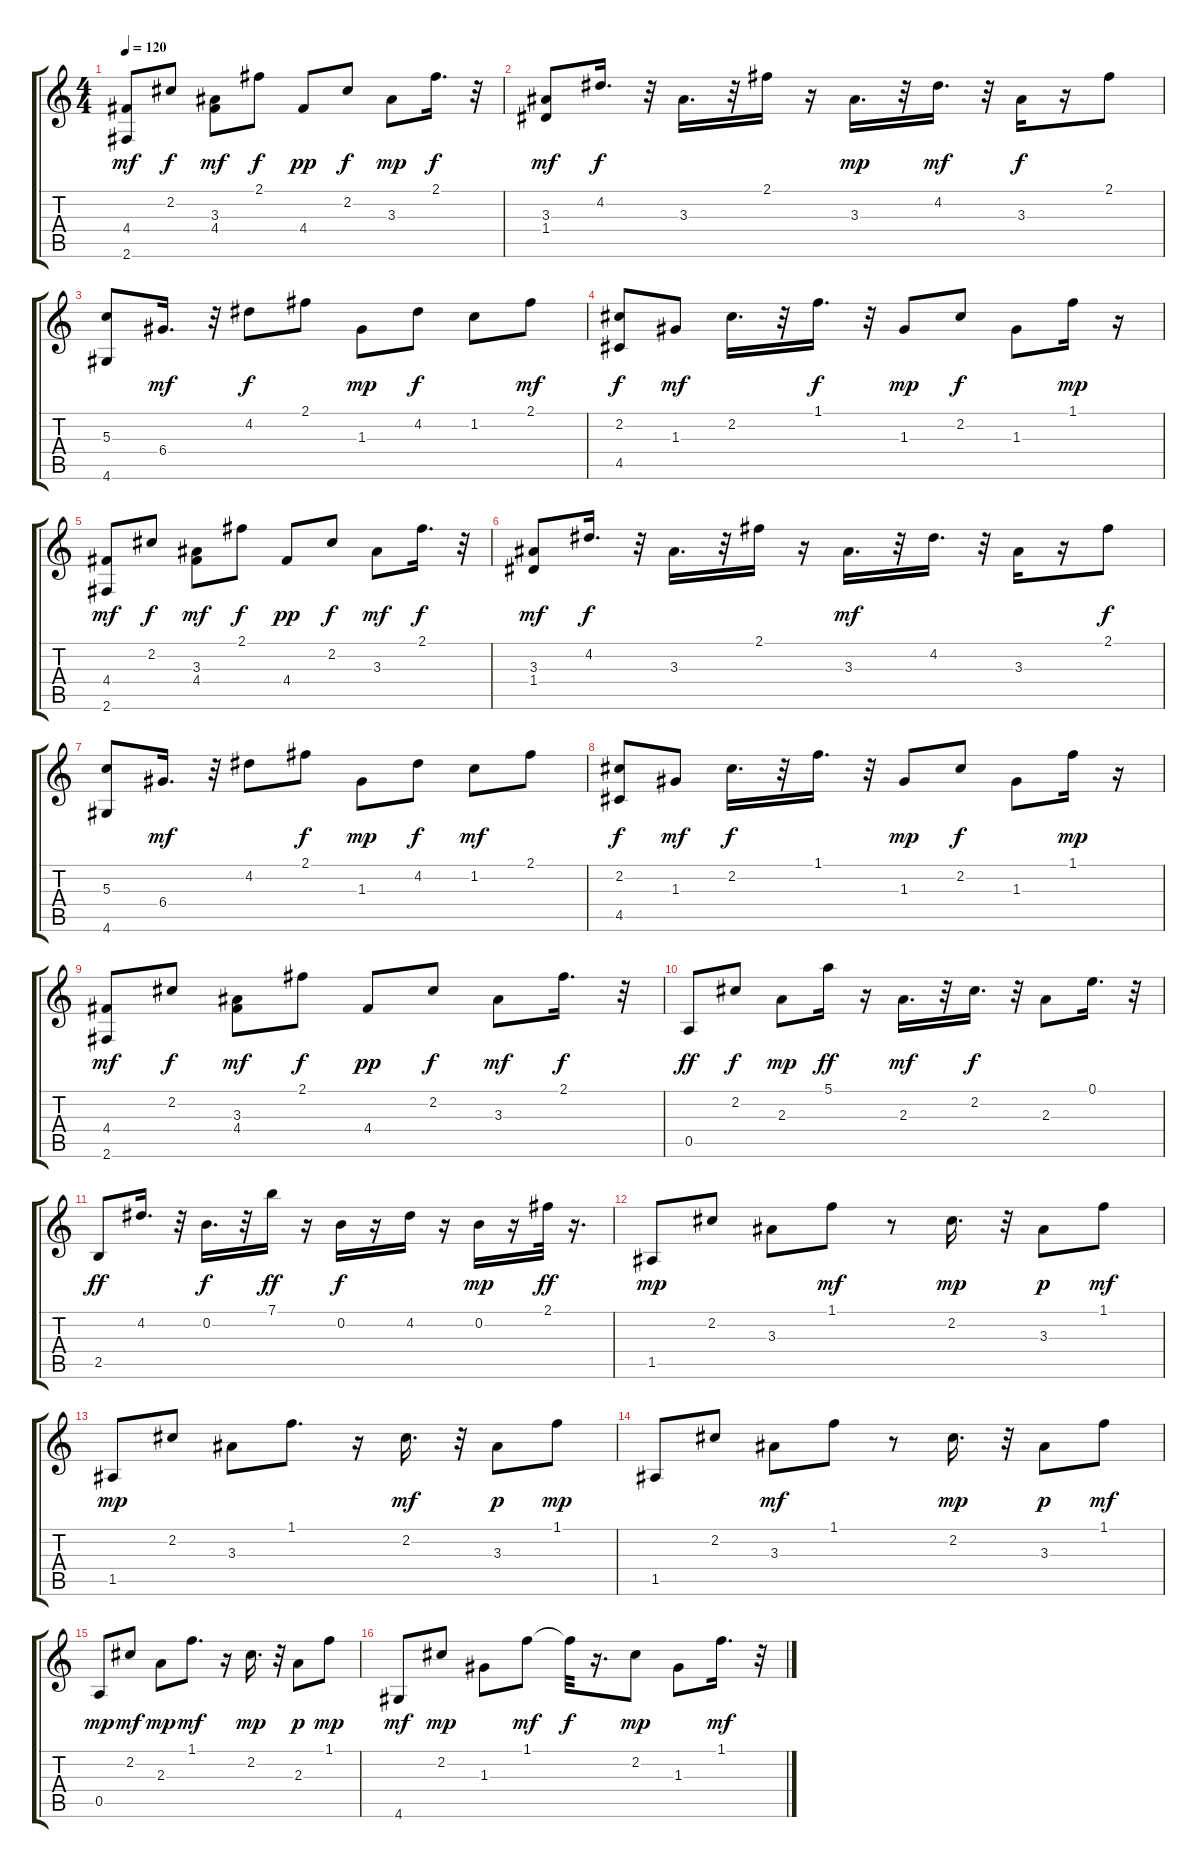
\track "" {instrument acousticguitarsteel}
\staff {score tabs}
\tuning (E4 B3 G3 D3 A2 E2) {hide}
\ts (4 4)
\tempo 120
\clef g2
\ks c
(4.4 2.6).8{dy mf} 2.2.8{dy f} (3.3 4.4).8{dy mf} 2.1.8{dy f} 4.4.8{dy pp} 2.2.8{dy f} 3.3.8{dy mp} 2.1.16{d dy f} r.32 |
(3.3 1.4).8{dy mf} 4.2.16{d dy f} r.32 3.3.16{d} r.32 2.1.16 r.16 3.3.16{d dy mp} r.32 4.2.16{d dy mf} r.32 3.3.16{dy f} r.16 2.1.8 |
(5.3 4.6).8 6.4.16{d dy mf} r.32 4.2.8{dy f} 2.1.8 1.3.8{dy mp} 4.2.8{dy f} 1.2.8 2.1.8{dy mf} |
(2.2 4.5).8{dy f} 1.3.8{dy mf} 2.2.16{d} r.32 1.1.16{d dy f} r.32 1.3.8{dy mp} 2.2.8{dy f} 1.3.8 1.1.16{dy mp} r.16 |
(4.4 2.6).8{dy mf} 2.2.8{dy f} (3.3 4.4).8{dy mf} 2.1.8{dy f} 4.4.8{dy pp} 2.2.8{dy f} 3.3.8{dy mf} 2.1.16{d dy f} r.32 |
(3.3 1.4).8{dy mf} 4.2.16{d dy f} r.32 3.3.16{d} r.32 2.1.16 r.16 3.3.16{d dy mf} r.32 4.2.16{d} r.32 3.3.16 r.16 2.1.8{dy f} |
(5.3 4.6).8 6.4.16{d dy mf} r.32 4.2.8 2.1.8{dy f} 1.3.8{dy mp} 4.2.8{dy f} 1.2.8{dy mf} 2.1.8 |
(2.2 4.5).8{dy f} 1.3.8{dy mf} 2.2.16{d dy f} r.32 1.1.16{d} r.32 1.3.8{dy mp} 2.2.8{dy f} 1.3.8 1.1.16{dy mp} r.16 |
(4.4 2.6).8{dy mf} 2.2.8{dy f} (3.3 4.4).8{dy mf} 2.1.8{dy f} 4.4.8{dy pp} 2.2.8{dy f} 3.3.8{dy mf} 2.1.16{d dy f} r.32 |
0.5.8{dy ff} 2.2.8{dy f} 2.3.8{dy mp} 5.1.16{dy ff} r.16 2.3.16{d dy mf} r.32 2.2.16{d dy f} r.32 2.3.8 0.1.16{d} r.32 |
2.5.8{dy ff} 4.2.16{d} r.32 0.2.16{d dy f} r.32 7.1.16{dy ff} r.16 0.2.16{dy f} r.16 4.2.16 r.16 0.2.16{dy mp} r.16 2.1.32{dy ff} r.16{d} |
1.5.8{dy mp} 2.2.8 3.3.8 1.1.8{dy mf} r.8 2.2.16{d dy mp} r.32 3.3.8{dy p} 1.1.8{dy mf} |
1.5.8{dy mp} 2.2.8 3.3.8 1.1.8{d} r.16 2.2.16{d dy mf} r.32 3.3.8{dy p} 1.1.8{dy mp} |
1.5.8 2.2.8 3.3.8{dy mf} 1.1.8 r.8 2.2.16{d dy mp} r.32 3.3.8{dy p} 1.1.8{dy mf} |
0.5.8{dy mp} 2.2.8{dy mf} 2.3.8{dy mp} 1.1.8{d dy mf} r.16 2.2.16{d dy mp} r.32 2.3.8{dy p} 1.1.8{dy mp} |
4.6.8{dy mf} 2.2.8{dy mp} 1.3.8 1.1.8{dy mf} 1.1{t}.32{dy f} r.16{d} 2.2.8{dy mp} 1.3.8 1.1.16{d dy mf} r.32
